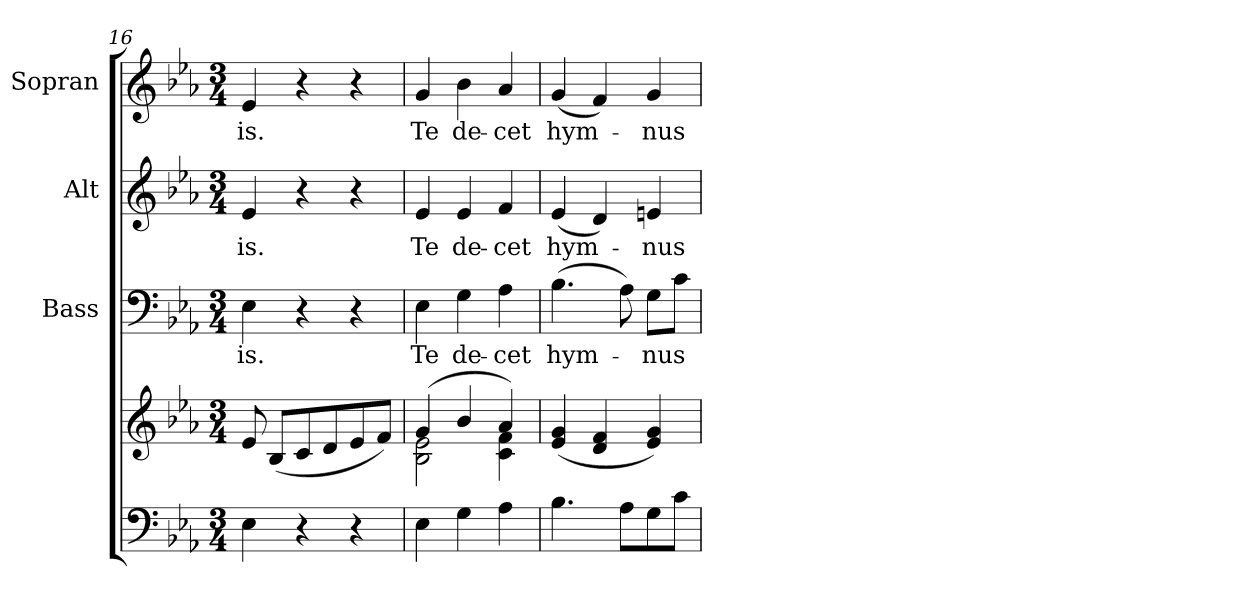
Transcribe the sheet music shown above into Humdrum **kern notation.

**kern	**kern	**kern	**text	**kern	**text	**kern	**text
*part4	*part4	*part3	*part3	*part2	*part2	*part1	*part1
*staff5	*staff4	*staff3	*staff3	*staff2	*staff2	*staff1	*staff1
*	*	*I"Bass	*	*I"Alt	*	*I"Sopran	*
*	*	*I'B.	*	*I'A.	*	*I'S.	*
*clefF4	*clefG2	*clefF4	*	*clefG2	*	*clefG2	*
*k[b-e-a-]	*k[b-e-a-]	*k[b-e-a-]	*	*k[b-e-a-]	*	*k[b-e-a-]	*
*E-:	*E-:	*E-:	*	*E-:	*	*E-:	*
*M3/4	*M3/4	*M3/4	*	*M3/4	*	*M3/4	*
=16	=16	=16	=16	=16	=16	=16	=16
!	!	!	!LO:LY:b	!	!LO:LY:b	!	!LO:LY:b
4E-\	8e-/	4E-\	-is.	4e-/	-is.	4e-/	-is.
.	(<8B-/L	.	.	.	.	.	.
4r	8c/	4r	.	4r	.	4r	.
.	8d/	.	.	.	.	.	.
4r	8e-/	4r	.	4r	.	4r	.
.	8f/J)	.	.	.	.	.	.
=17	=17	=17	=17	=17	=17	=17	=17
*	*^	*	*	*	*	*	*
!	!	!	!	!LO:LY:b	!	!LO:LY:b	!	!LO:LY:b
4E-\	(4g/	2B-\ 2e-\	4E-\	Te	4e-/	Te	4g/	Te
!	!	!	!	!LO:LY:b	!	!LO:LY:b	!	!LO:LY:b
4G\	4b-/	.	4G\	de-	4e-/	de-	4b-\	de-
!	!	!	!	!LO:LY:b	!	!LO:LY:b	!	!LO:LY:b
4A-\	4a-/)	4c\ 4f\	4A-\	-cet	4f/	-cet	4a-/	-cet
=18	=18	=18	=18	=18	=18	=18	=18	=18
!	!	!	!	!LO:LY:b	!	!LO:LY:b	!	!LO:LY:b
*	*v	*v	*	*	*	*	*	*
4.B-\	(<4e-/ 4g/	(>4.B-\	hym-	(<4e-/	hym-	(<4g/	hym-
.	4d/ 4f/	.	.	4d/)	.	4f/)	.
8A-\L	.	8A-\)	.	.	.	.	.
!	!	!	!LO:LY:b	!	!LO:LY:b	!	!LO:LY:b
8G\	4e-/ 4g/)	8G\L	-nus	4en/	-nus	4g/	-nus
8c\J	.	8c\J	.	.	.	.	.
=	=	=	=	=	=	=	=
*-	*-	*-	*-	*-	*-	*-	*-
